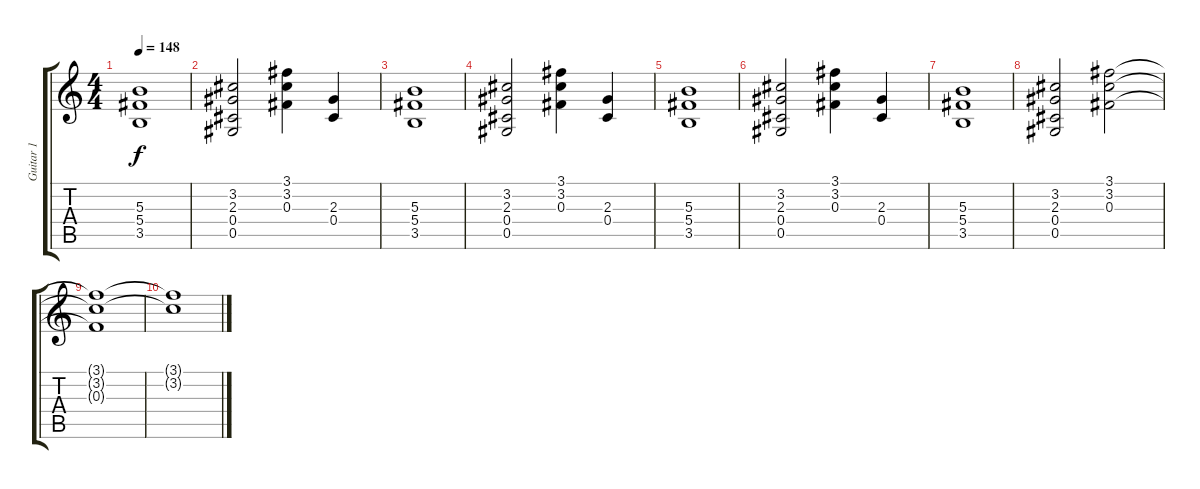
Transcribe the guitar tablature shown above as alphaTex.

\track ("Guitar 1" "Guitar 1") {instrument electricguitarclean}
\staff {score tabs}
\tuning (Eb4 Bb3 Gb3 Db3 Ab2 Eb2) {hide}
\ts (4 4)
\tempo 148
\clef g2
\ks c
(5.3 5.4 3.5).1{dy f} |
(3.2 2.3 0.4 0.5).2 (3.1 3.2 0.3).4 (2.3 0.4).4 |
(5.3 5.4 3.5).1 |
(3.2 2.3 0.4 0.5).2 (3.1 3.2 0.3).4 (2.3 0.4).4 |
(5.3 5.4 3.5).1 |
(3.2 2.3 0.4 0.5).2 (3.1 3.2 0.3).4 (2.3 0.4).4 |
(5.3 5.4 3.5).1 |
(3.2 2.3 0.4 0.5).2 (3.1 3.2 0.3).2 |
(3.1{t} 3.2{t} 0.3{t}).1 |
(3.1{t} 3.2{t}).1
